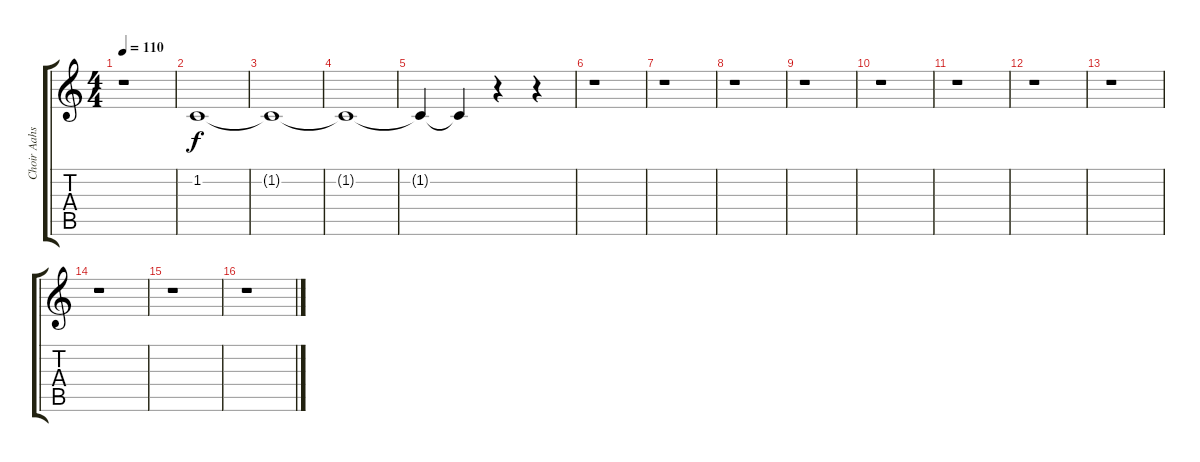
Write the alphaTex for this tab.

\track ("Choir Aahs" "Choir Aahs") {instrument choiraahs}
\staff {score tabs}
\tuning (E4 B3 G3 D3 A2 E2) {hide}
\ts (4 4)
\tempo 110
\clef g2
\ks c
r.1{dy f} |
1.2.1 |
1.2{t}.1 |
1.2{t}.1 |
1.2{t}.4 1.2{t}.4 r.4 r.4 |
r.1 |
r.1 |
r.1 |
r.1 |
r.1 |
r.1 |
r.1 |
r.1 |
r.1 |
r.1 |
r.1
